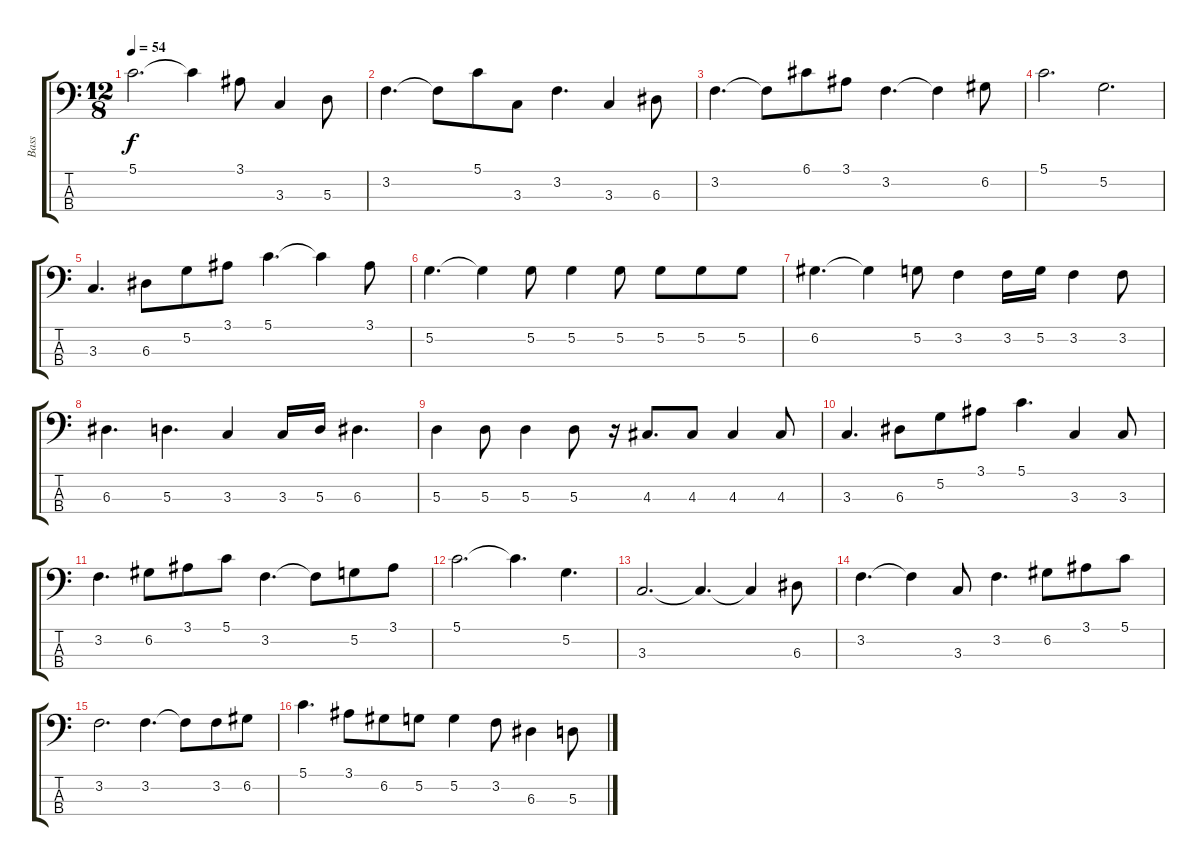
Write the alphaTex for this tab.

\track ("Bass" "Bass") {instrument electricbassfinger}
\staff {score tabs}
\tuning (G2 D2 A1 E1) {hide}
\ts (12 8)
\tempo 54
\clef f4
\ks c
5.1.2{d dy f} 5.1{t}.4 3.1.8 3.3.4 5.3.8 |
3.2.4{d} 3.2{t}.8 5.1.8 3.3.8 3.2.4{d} 3.3.4 6.3.8 |
3.2.4{d} 3.2{t}.8 6.1.8 3.1.8 3.2.4{d} 3.2{t}.4 6.2.8 |
5.1.2{d} 5.2.2{d} |
3.3.4{d} 6.3.8 5.2.8 3.1.8 5.1.4{d} 5.1{t}.4 3.1.8 |
5.2.4{d} 5.2{t}.4 5.2.8 5.2.4 5.2.8 5.2.8 5.2.8 5.2.8 |
6.2.4{d} 6.2{t}.4 5.2.8 3.2.4 3.2.16 5.2.16 3.2.4 3.2.8 |
6.3.4{d} 5.3.4{d} 3.3.4 3.3.16 5.3.16 6.3.4{d} |
5.3.4 5.3.8 5.3.4 5.3.8 r.16 4.3.8{d} 4.3.8 4.3.4 4.3.8 |
3.3.4{d} 6.3.8 5.2.8 3.1.8 5.1.4{d} 3.3.4 3.3.8 |
3.2.4{d} 6.2.8 3.1.8 5.1.8 3.2.4{d} 3.2{t}.8 5.2.8 3.1.8 |
5.1.2{d} 5.1{t}.4{d} 5.2.4{d} |
3.3.2{d} 3.3{t}.4{d} 3.3{t}.4 6.3.8 |
3.2.4{d} 3.2{t}.4 3.3.8 3.2.4{d} 6.2.8 3.1.8 5.1.8 |
3.2.2{d} 3.2.4{d} 3.2{t}.8 3.2.8 6.2.8 |
5.1.4{d} 3.1.8 6.2.8 5.2.8 5.2.4 3.2.8 6.3.4 5.3.8
